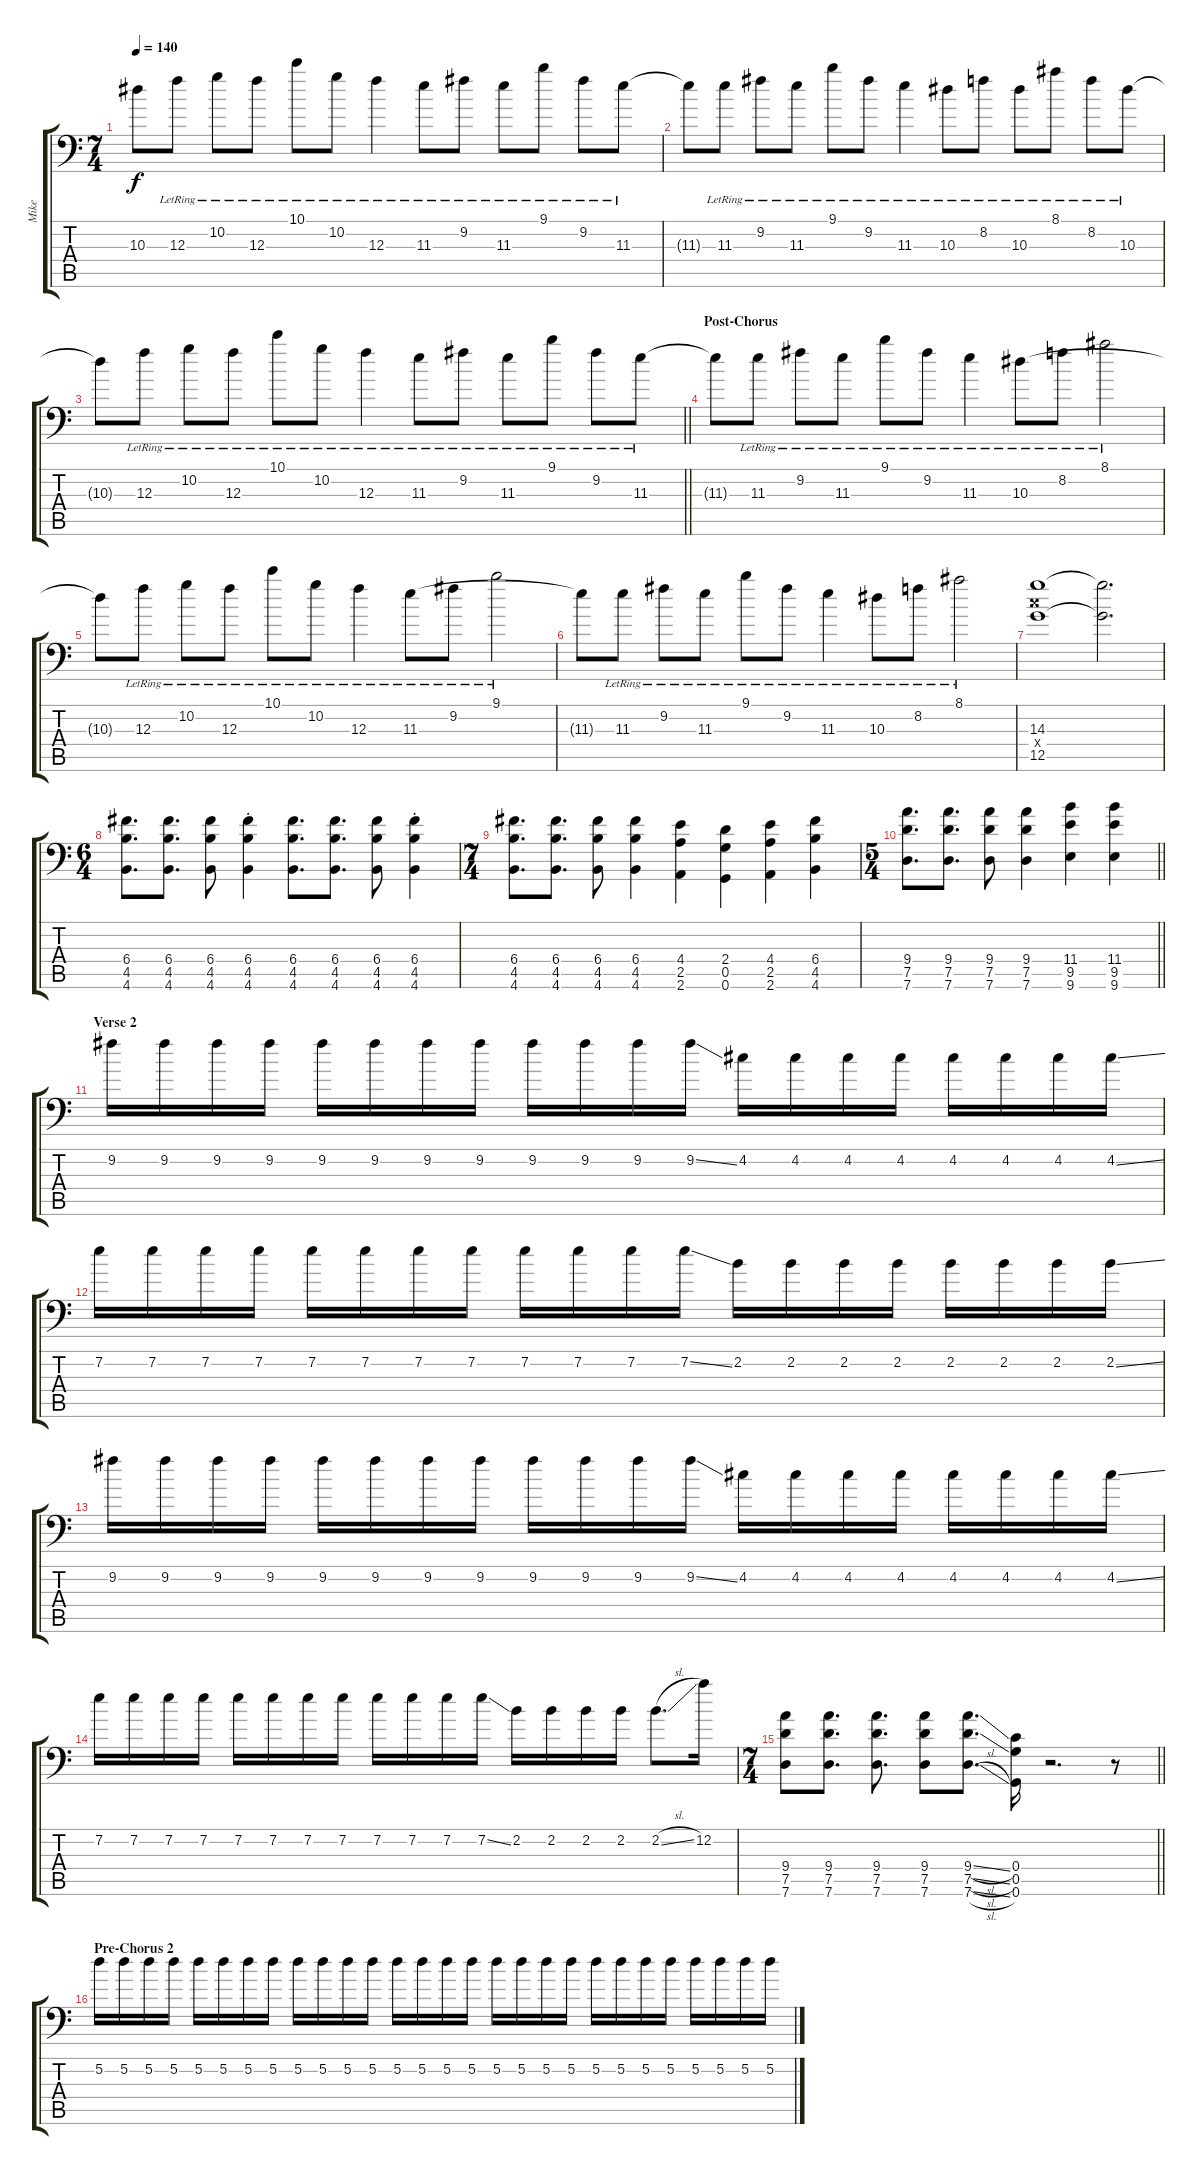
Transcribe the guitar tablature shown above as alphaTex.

\track ("Mike" "Mike") {instrument overdrivenguitar}
\staff {score tabs}
\tuning (D4 A3 F3 C3 G2 G1) {hide}
\ts (7 4)
\tempo 140
\clef f4
\ks c
10.3{t}.8{dy f} 12.3{lr}.8 10.2{lr}.8 12.3{lr}.8 10.1{lr}.8 10.2{lr}.8 12.3{lr}.4 11.3{lr}.8 9.2{lr}.8 11.3{lr}.8 9.1{lr}.8 9.2{lr}.8 11.3{lr}.8 |
11.3{t}.8 11.3{lr}.8 9.2{lr}.8 11.3{lr}.8 9.1{lr}.8 9.2{lr}.8 11.3{lr}.4 10.3{lr}.8 8.2{lr}.8 10.3{lr}.8 8.1{lr}.8 8.2{lr}.8 10.3{lr}.8 |
\barLineRight lightlight
10.3{t}.8 12.3{lr}.8 10.2{lr}.8 12.3{lr}.8 10.1{lr}.8 10.2{lr}.8 12.3{lr}.4 11.3{lr}.8 9.2{lr}.8 11.3{lr}.8 9.1{lr}.8 9.2{lr}.8 11.3{lr}.8 |
\section ("" "Post-Chorus")
11.3{t}.8 11.3{lr}.8 9.2{lr}.8 11.3{lr}.8 9.1{lr}.8 9.2{lr}.8 11.3{lr}.4 10.3{lr}.8 8.2{lr}.8 8.1{lr}.2 |
10.3{t}.8 12.3{lr}.8 10.2{lr}.8 12.3{lr}.8 10.1{lr}.8 10.2{lr}.8 12.3{lr}.4 11.3{lr}.8 9.2{lr}.8 9.1{lr}.2 |
11.3{t}.8 11.3{lr}.8 9.2{lr}.8 11.3{lr}.8 9.1{lr}.8 9.2{lr}.8 11.3{lr}.4 10.3{lr}.8 8.2{lr}.8 8.1{lr}.2 |
(14.3 12.4{x} 12.5).1{instrument overdrivenguitar} (14.3{t} 12.5{t}).2{d} |
\ts (6 4)
(6.4 4.5 4.6).8{d} (6.4 4.5 4.6).8{d} (6.4 4.5 4.6).8 (6.4{st} 4.5{st} 4.6{st}).4 (6.4 4.5 4.6).8{d} (6.4 4.5 4.6).8{d} (6.4 4.5 4.6).8 (6.4{st} 4.5{st} 4.6{st}).4 |
\ts (7 4)
(6.4 4.5 4.6).8{d} (6.4 4.5 4.6).8{d} (6.4 4.5 4.6).8 (6.4 4.5 4.6).4 (4.4 2.5 2.6).4 (2.4 0.5 0.6).4 (4.4 2.5 2.6).4 (6.4 4.5 4.6).4 |
\ts (5 4)
\barLineRight lightlight
(9.4 7.5 7.6).8{d} (9.4 7.5 7.6).8{d} (9.4 7.5 7.6).8 (9.4 7.5 7.6).4 (11.4 9.5 9.6).4 (11.4 9.5 9.6).4 |
\section ("" "Verse 2")
9.2.16 9.2.16 9.2.16 9.2.16 9.2.16 9.2.16 9.2.16 9.2.16 9.2.16 9.2.16 9.2.16 9.2{ss}.16 4.2.16 4.2.16 4.2.16 4.2.16 4.2.16 4.2.16 4.2.16 4.2{ss}.16 |
7.2.16 7.2.16 7.2.16 7.2.16 7.2.16 7.2.16 7.2.16 7.2.16 7.2.16 7.2.16 7.2.16 7.2{ss}.16 2.2.16 2.2.16 2.2.16 2.2.16 2.2.16 2.2.16 2.2.16 2.2{ss}.16 |
9.2.16 9.2.16 9.2.16 9.2.16 9.2.16 9.2.16 9.2.16 9.2.16 9.2.16 9.2.16 9.2.16 9.2{ss}.16 4.2.16 4.2.16 4.2.16 4.2.16 4.2.16 4.2.16 4.2.16 4.2{ss}.16 |
7.2.16 7.2.16 7.2.16 7.2.16 7.2.16 7.2.16 7.2.16 7.2.16 7.2.16 7.2.16 7.2.16 7.2{ss}.16 2.2.16 2.2.16 2.2.16 2.2.16 2.2{sl}.8{d} 12.2.16 |
\ts (7 4)
\barLineRight lightlight
(9.4 7.5 7.6).8 (9.4 7.5 7.6).8{d} (9.4 7.5 7.6).8{d} (9.4 7.5 7.6).8 (9.4{sl} 7.5{sl} 7.6{sl}).8{d} (0.4 0.5 0.6).16 r.2{d} r.8 |
\section ("" "Pre-Chorus 2")
5.2.16 5.2.16 5.2.16 5.2.16 5.2.16 5.2.16 5.2.16 5.2.16 5.2.16 5.2.16 5.2.16 5.2.16 5.2.16 5.2.16 5.2.16 5.2.16 5.2.16 5.2.16 5.2.16 5.2.16 5.2.16 5.2.16 5.2.16 5.2.16 5.2.16 5.2.16 5.2.16 5.2.16
